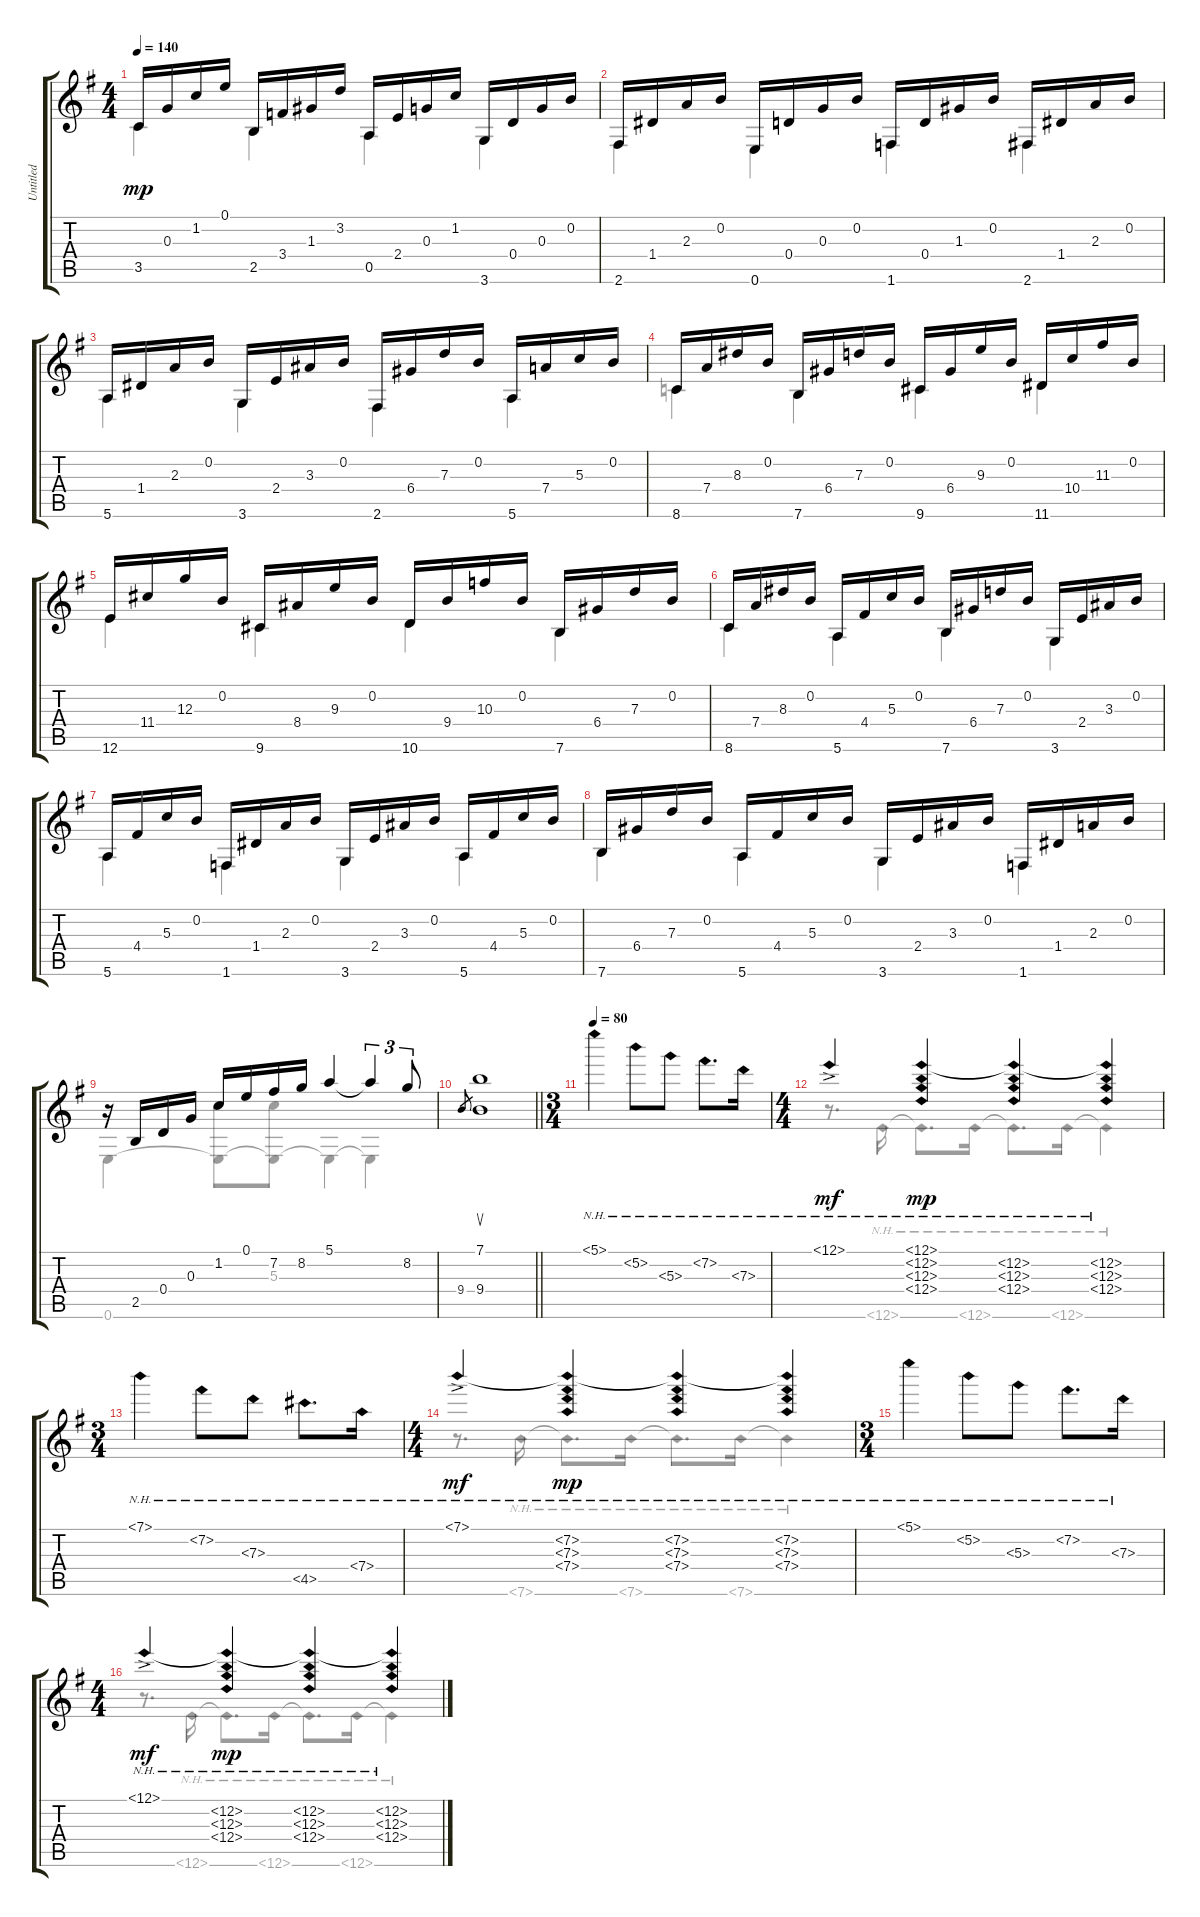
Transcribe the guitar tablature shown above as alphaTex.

\track ("Untitled" "Untitled") {instrument acousticguitarnylon}
\staff {score tabs}
\tuning (E4 B3 G3 D3 A2 E2) {hide}
\voice
\ts (4 4)
\tempo 140
\clef g2
\ks g
3.5.16{dy mp} 0.3.16 1.2.16 0.1.16 2.5.16 3.4.16 1.3.16 3.2.16 0.5.16 2.4.16 0.3.16 1.2.16 3.6.16 0.4.16 0.3.16 0.2.16 |
2.6.16 1.4.16 2.3.16 0.2.16 0.6.16 0.4.16 0.3.16 0.2.16 1.6.16 0.4.16 1.3.16 0.2.16 2.6.16 1.4.16 2.3.16 0.2.16 |
5.6.16 1.4.16 2.3.16 0.2.16 3.6.16 2.4.16 3.3.16 0.2.16 2.6.16 6.4.16 7.3.16 0.2.16 5.6.16 7.4.16 5.3.16 0.2.16 |
8.6.16 7.4.16 8.3.16 0.2.16 7.6.16 6.4.16 7.3.16 0.2.16 9.6.16 6.4.16 9.3.16 0.2.16 11.6.16 10.4.16 11.3.16 0.2.16 |
12.6.16 11.4.16 12.3.16 0.2.16 9.6.16 8.4.16 9.3.16 0.2.16 10.6.16 9.4.16 10.3.16 0.2.16 7.6.16 6.4.16 7.3.16 0.2.16 |
8.6.16 7.4.16 8.3.16 0.2.16 5.6.16 4.4.16 5.3.16 0.2.16 7.6.16 6.4.16 7.3.16 0.2.16 3.6.16 2.4.16 3.3.16 0.2.16 |
5.6.16 4.4.16 5.3.16 0.2.16 1.6.16 1.4.16 2.3.16 0.2.16 3.6.16 2.4.16 3.3.16 0.2.16 5.6.16 4.4.16 5.3.16 0.2.16 |
7.6.16 6.4.16 7.3.16 0.2.16 5.6.16 4.4.16 5.3.16 0.2.16 3.6.16 2.4.16 3.3.16 0.2.16 1.6.16 1.4.16 2.3.16 0.2.16 |
r.16 2.5.16 0.4.16 0.3.16 1.2.16 0.1.16 7.2.16 8.2.16 5.1.4 5.1{t}.4{tu (3 2)} 8.2.8{tu (3 2)} |
\barLineRight lightlight
9.4.8{gr} (7.1 9.4).1{su} |
\ts (3 4)
\tempo 80
5.1{nh}.4 5.2{nh}.8 5.3{nh}.8 7.2{nh}.8{d} 7.3{nh}.16 |
\ts (4 4)
12.1{nh ac}.4{dy mf} (12.1{nh} 12.2{nh} 12.3{nh} 12.4{nh}).4{dy mp} (12.1{nh t} 12.2{nh} 12.3{nh} 12.4{nh}).4 (12.1{nh t} 12.2{nh} 12.3{nh} 12.4{nh}).4 |
\ts (3 4)
7.1{nh}.4 7.2{nh}.8 7.3{nh}.8 4.5{nh}.8{d} 7.4{nh}.16 |
\ts (4 4)
7.1{nh ac}.4{dy mf} (7.1{nh t} 7.2{nh} 7.3{nh} 7.4{nh}).4{dy mp} (7.1{nh t} 7.2{nh} 7.3{nh} 7.4{nh}).4 (7.1{nh t} 7.2{nh} 7.3{nh} 7.4{nh}).4 |
\ts (3 4)
5.1{nh}.4 5.2{nh}.8 5.3{nh}.8 7.2{nh}.8{d} 7.3{nh}.16 |
\ts (4 4)
12.1{nh ac}.4{dy mf} (12.1{nh t} 12.2{nh} 12.3{nh} 12.4{nh}).4{dy mp} (12.1{nh t} 12.2{nh} 12.3{nh} 12.4{nh}).4 (12.1{nh t} 12.2{nh} 12.3{nh} 12.4{nh}).4
\voice
\clef g2
\ottava regular
\simile none
\ks g
3.5.4{dy mp} 2.5.4 0.5.4 3.6.4 |
2.6.4 0.6.4 1.6.4 2.6.4 |
5.6.4 3.6.4 2.6.4 5.6.4 |
8.6.4 7.6.4 9.6.4 11.6.4 |
12.6.4 9.6.4 10.6.4 7.6.4 |
8.6.4 5.6.4 7.6.4 3.6.4 |
5.6.4 1.6.4 3.6.4 5.6.4 |
7.6.4 5.6.4 3.6.4 1.6.4 |
0.6.4 (1.2 0.6{t}).8 (5.3 0.6{t}).8 0.6{t}.4 0.6{t}.4 |
\barLineRight lightlight
|
|
r.8{d} 12.6{nh}.16 12.6{nh t}.8{d} 12.6{nh}.16 12.6{nh t}.8{d} 12.6{nh}.16 12.6{nh t}.4 |
|
r.8{d} 7.6{nh}.16 7.6{nh t}.8{d} 7.6{nh}.16 7.6{nh t}.8{d} 7.6{nh}.16 7.6{nh t}.4 |
|
r.8{d} 12.6{nh}.16 12.6{nh t}.8{d} 12.6{nh}.16 12.6{nh t}.8{d} 12.6{nh}.16 12.6{nh t}.4
